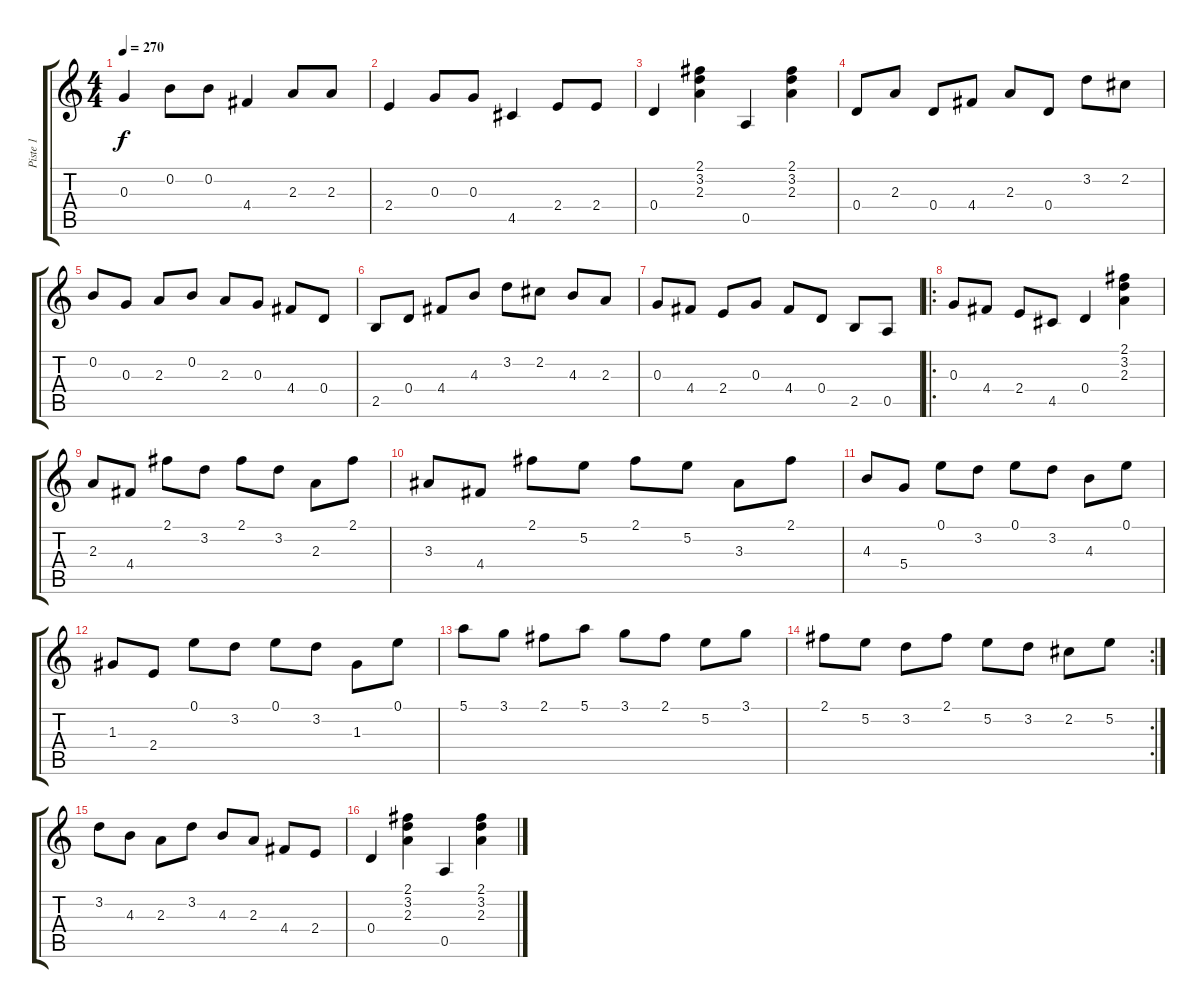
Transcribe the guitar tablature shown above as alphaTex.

\track ("Piste 1" "Piste 1") {instrument acousticguitarnylon}
\staff {score tabs}
\tuning (E4 B3 G3 D3 A2 E2) {hide}
\ts (4 4)
\tempo 270
\clef g2
\ks c
0.3.4{dy f} 0.2.8 0.2.8 4.4.4 2.3.8 2.3.8 |
2.4.4 0.3.8 0.3.8 4.5.4 2.4.8 2.4.8 |
0.4.4 (2.1 3.2 2.3).4 0.5.4 (2.1 3.2 2.3).4 |
0.4.8 2.3.8 0.4.8 4.4.8 2.3.8 0.4.8 3.2.8 2.2.8 |
0.2.8 0.3.8 2.3.8 0.2.8 2.3.8 0.3.8 4.4.8 0.4.8 |
2.5.8 0.4.8 4.4.8 4.3.8 3.2.8 2.2.8 4.3.8 2.3.8 |
0.3.8 4.4.8 2.4.8 0.3.8 4.4.8 0.4.8 2.5.8 0.5.8 |
\ro
0.3.8 4.4.8 2.4.8 4.5.8 0.4.4 (2.1 3.2 2.3).4 |
2.3.8 4.4.8 2.1.8 3.2.8 2.1.8 3.2.8 2.3.8 2.1.8 |
3.3.8 4.4.8 2.1.8 5.2.8 2.1.8 5.2.8 3.3.8 2.1.8 |
4.3.8 5.4.8 0.1.8 3.2.8 0.1.8 3.2.8 4.3.8 0.1.8 |
1.3.8 2.4.8 0.1.8 3.2.8 0.1.8 3.2.8 1.3.8 0.1.8 |
5.1.8 3.1.8 2.1.8 5.1.8 3.1.8 2.1.8 5.2.8 3.1.8 |
\rc 2
2.1.8 5.2.8 3.2.8 2.1.8 5.2.8 3.2.8 2.2.8 5.2.8 |
3.2.8 4.3.8 2.3.8 3.2.8 4.3.8 2.3.8 4.4.8 2.4.8 |
0.4.4 (2.1 3.2 2.3).4 0.5.4 (2.1 3.2 2.3).4
